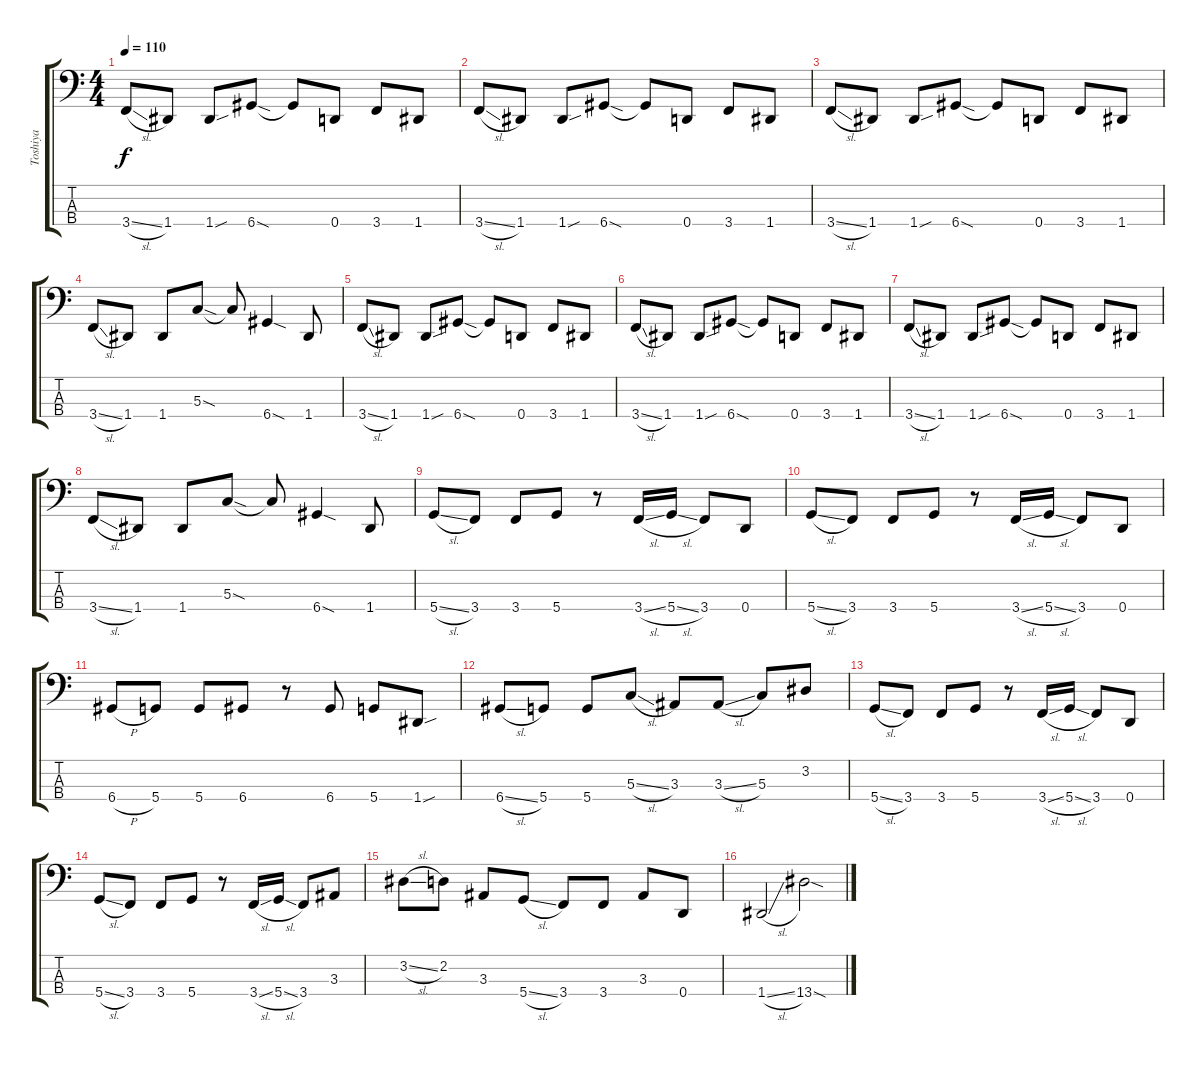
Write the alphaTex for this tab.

\track ("Toshiya" "Toshiya") {instrument electricbassfinger}
\staff {score tabs}
\tuning (F2 C2 G1 D1) {hide}
\ts (4 4)
\tempo 110
\clef f4
\ks c
3.4{sl}.8{dy f} 1.4.8 1.4{sou}.8 6.4{sod}.8 6.4{t}.8 0.4.8 3.4.8 1.4.8 |
3.4{sl}.8 1.4.8 1.4{sou}.8 6.4{sod}.8 6.4{t}.8 0.4.8 3.4.8 1.4.8 |
3.4{sl}.8 1.4.8 1.4{sou}.8 6.4{sod}.8 6.4{t}.8 0.4.8 3.4.8 1.4.8 |
3.4{sl}.8 1.4.8 1.4.8 5.3{sod}.8 5.3{t}.8 6.4{sod}.4 1.4.8 |
3.4{sl}.8 1.4.8 1.4{sou}.8 6.4{sod}.8 6.4{t}.8 0.4.8 3.4.8 1.4.8 |
3.4{sl}.8 1.4.8 1.4{sou}.8 6.4{sod}.8 6.4{t}.8 0.4.8 3.4.8 1.4.8 |
3.4{sl}.8 1.4.8 1.4{sou}.8 6.4{sod}.8 6.4{t}.8 0.4.8 3.4.8 1.4.8 |
3.4{sl}.8 1.4.8 1.4.8 5.3{sod}.8 5.3{t}.8 6.4{sod}.4 1.4.8 |
5.4{sl}.8 3.4.8 3.4.8 5.4.8 r.8 3.4{sl}.16 5.4{sl}.16 3.4.8 0.4.8 |
5.4{sl}.8 3.4.8 3.4.8 5.4.8 r.8 3.4{sl}.16 5.4{sl}.16 3.4.8 0.4.8 |
6.4{h}.8 5.4.8 5.4.8 6.4.8 r.8 6.4.8 5.4.8 1.4{sou}.8 |
6.4{sl}.8 5.4.8 5.4.8 5.3{sl}.8 3.3.8 3.3{sl}.8 5.3.8 3.2.8 |
5.4{sl}.8 3.4.8 3.4.8 5.4.8 r.8 3.4{sl}.16 5.4{sl}.16 3.4.8 0.4.8 |
5.4{sl}.8 3.4.8 3.4.8 5.4.8 r.8 3.4{sl}.16 5.4{sl}.16 3.4.8 3.3.8 |
3.2{sl}.8 2.2.8 3.3.8 5.4{sl}.8 3.4.8 3.4.8 3.3.8 0.4.8 |
1.4{sl}.2 13.4{sod}.2
